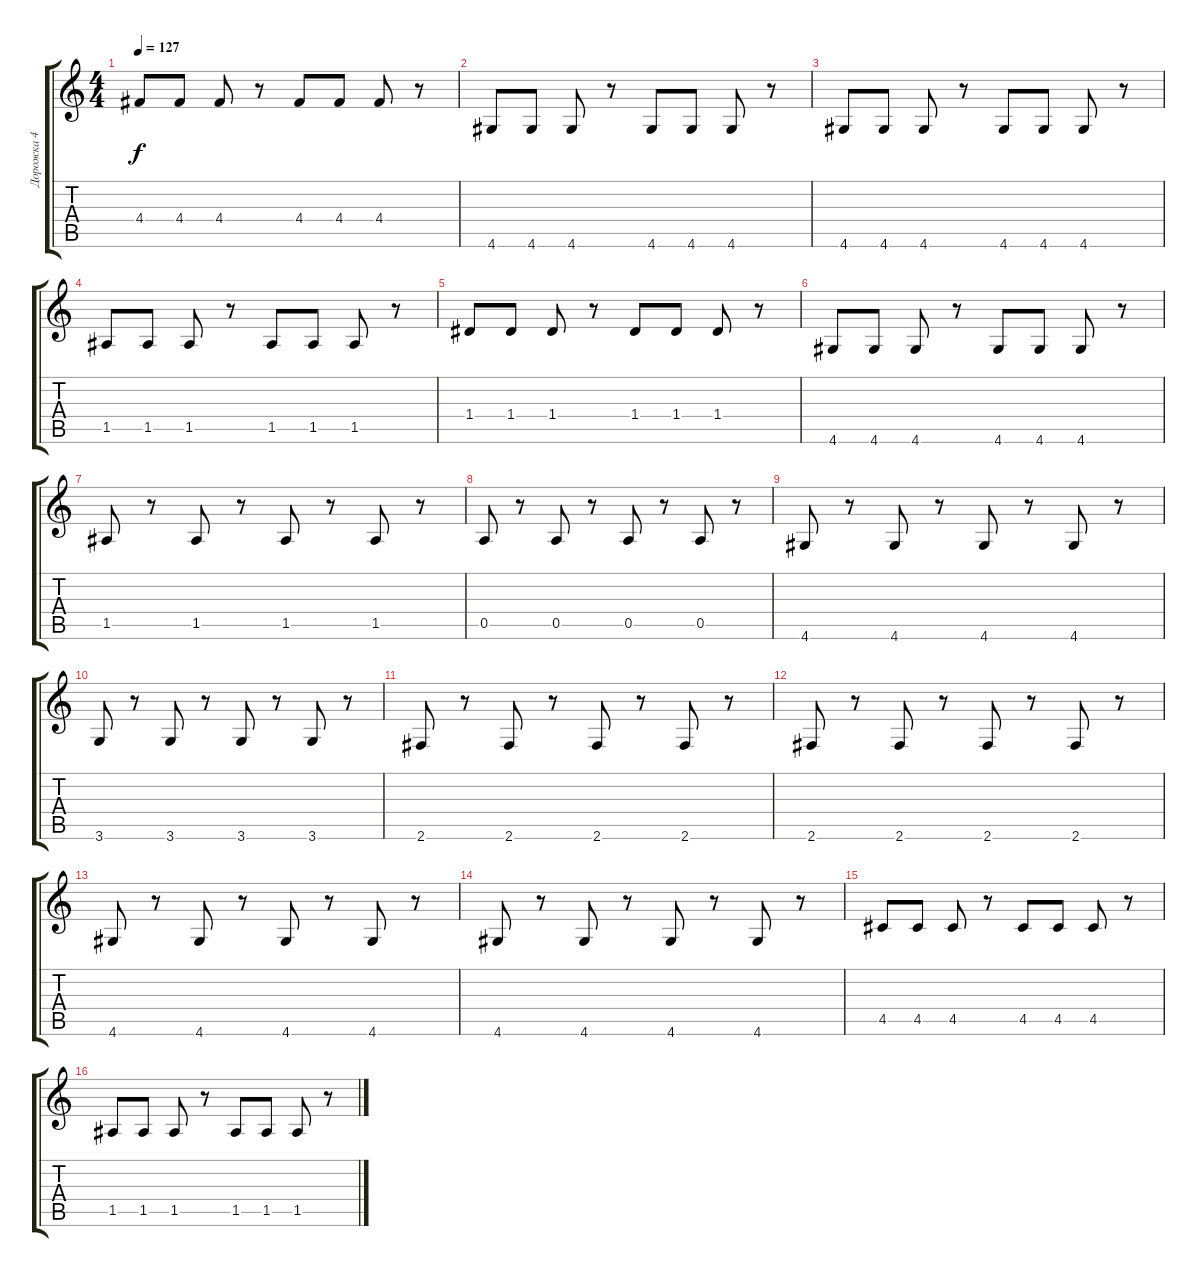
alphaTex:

\track ("Дорожка 4" "Дорожка 4") {instrument electricbassfinger}
\staff {score tabs}
\tuning (E4 B3 G3 D3 A2 E2) {hide}
\ts (4 4)
\tempo 127
\clef g2
\ks c
4.4.8{dy f} 4.4.8 4.4.8 r.8 4.4.8 4.4.8 4.4.8 r.8 |
4.6.8 4.6.8 4.6.8 r.8 4.6.8 4.6.8 4.6.8 r.8 |
4.6.8 4.6.8 4.6.8 r.8 4.6.8 4.6.8 4.6.8 r.8 |
1.5.8 1.5.8 1.5.8 r.8 1.5.8 1.5.8 1.5.8 r.8 |
1.4.8 1.4.8 1.4.8 r.8 1.4.8 1.4.8 1.4.8 r.8 |
4.6.8 4.6.8 4.6.8 r.8 4.6.8 4.6.8 4.6.8 r.8 |
1.5.8 r.8 1.5.8 r.8 1.5.8 r.8 1.5.8 r.8 |
0.5.8 r.8 0.5.8 r.8 0.5.8 r.8 0.5.8 r.8 |
4.6.8 r.8 4.6.8 r.8 4.6.8 r.8 4.6.8 r.8 |
3.6.8 r.8 3.6.8 r.8 3.6.8 r.8 3.6.8 r.8 |
2.6.8 r.8 2.6.8 r.8 2.6.8 r.8 2.6.8 r.8 |
2.6.8 r.8 2.6.8 r.8 2.6.8 r.8 2.6.8 r.8 |
4.6.8 r.8 4.6.8 r.8 4.6.8 r.8 4.6.8 r.8 |
4.6.8 r.8 4.6.8 r.8 4.6.8 r.8 4.6.8 r.8 |
4.5.8 4.5.8 4.5.8 r.8 4.5.8 4.5.8 4.5.8 r.8 |
1.5.8 1.5.8 1.5.8 r.8 1.5.8 1.5.8 1.5.8 r.8
